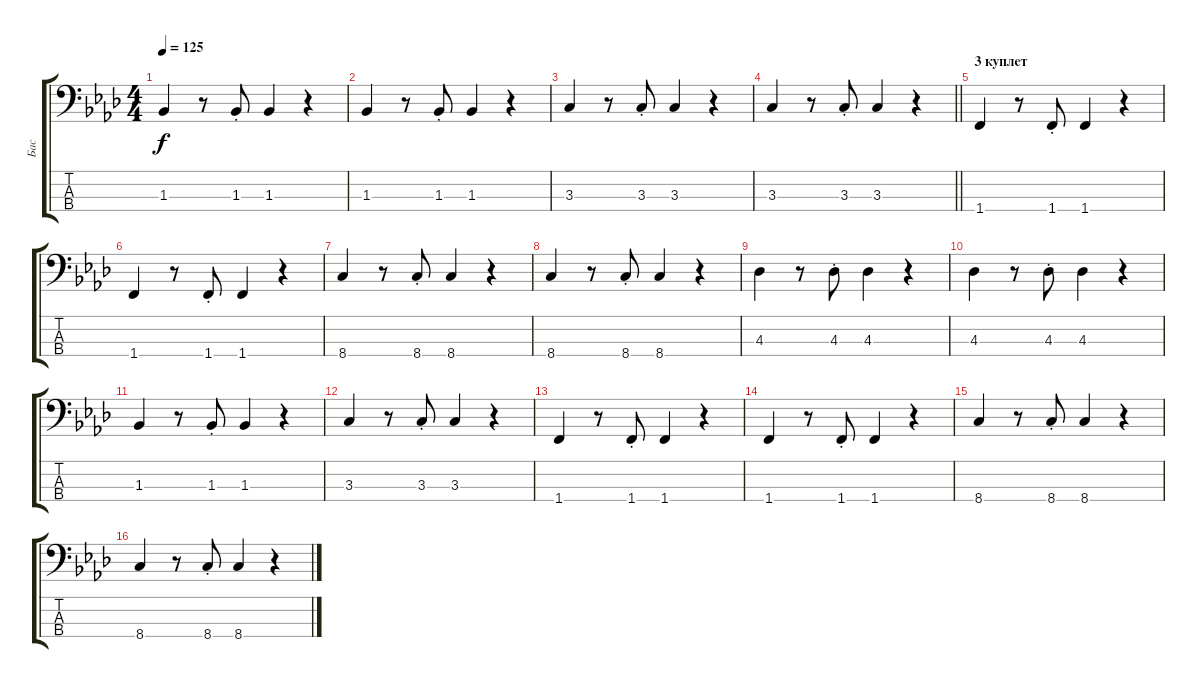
\track ("Бас" "Бас") {solo instrument electricbassfinger}
\staff {score tabs}
\tuning (G2 D2 A1 E1) {hide}
\ts (4 4)
\tempo 125
\clef f4
\ks fminor
1.3.4{dy f} r.8 1.3{st}.8 1.3.4 r.4 |
1.3.4 r.8 1.3{st}.8 1.3.4 r.4 |
3.3.4 r.8 3.3{st}.8 3.3.4 r.4 |
\barLineRight lightlight
3.3.4 r.8 3.3{st}.8 3.3.4 r.4 |
\section ("" "3 куплет")
1.4.4 r.8 1.4{st}.8 1.4.4 r.4 |
1.4.4 r.8 1.4{st}.8 1.4.4 r.4 |
8.4.4 r.8 8.4{st}.8 8.4.4 r.4 |
8.4.4 r.8 8.4{st}.8 8.4.4 r.4 |
4.3.4 r.8 4.3{st}.8 4.3.4 r.4 |
4.3.4 r.8 4.3{st}.8 4.3.4 r.4 |
1.3.4 r.8 1.3{st}.8 1.3.4 r.4 |
3.3.4 r.8 3.3{st}.8 3.3.4 r.4 |
1.4.4 r.8 1.4{st}.8 1.4.4 r.4 |
1.4.4 r.8 1.4{st}.8 1.4.4 r.4 |
8.4.4 r.8 8.4{st}.8 8.4.4 r.4 |
8.4.4 r.8 8.4{st}.8 8.4.4 r.4
